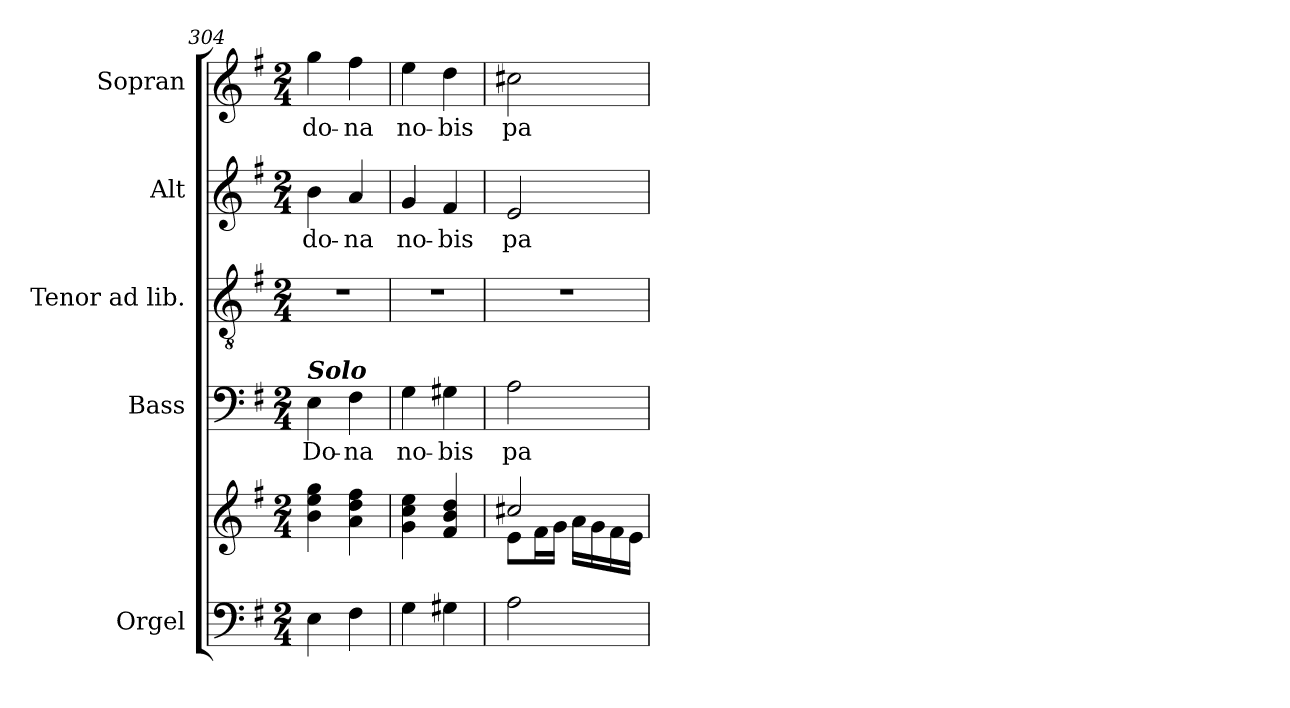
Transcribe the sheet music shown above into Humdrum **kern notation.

**kern	**kern	**kern	**text	**kern	**kern	**text	**kern	**text
*part5	*part5	*part4	*part4	*part3	*part2	*part2	*part1	*part1
*staff6	*staff5	*staff4	*staff4	*staff3	*staff2	*staff2	*staff1	*staff1
*I"Orgel	*	*I"Bass	*	*I"Tenor ad lib.	*I"Alt	*	*I"Sopran	*
*I'Org.	*	*I'B.	*	*I'T.	*I'A.	*	*I'S.	*
*clefF4	*clefG2	*clefF4	*	*clefGv2	*clefG2	*	*clefG2	*
*k[f#]	*k[f#]	*k[f#]	*	*k[f#]	*k[f#]	*	*k[f#]	*
*G:	*G:	*G:	*	*G:	*G:	*	*G:	*
*M2/4	*M2/4	*M2/4	*	*M2/4	*M2/4	*	*M2/4	*
=304	=304	=304	=304	=304	=304	=304	=304	=304
!	!	!LO:TX:a:Bi:t=Solo	!	!	!	!	!	!
!	!	!	!LO:LY:b	!	!	!LO:LY:b	!	!LO:LY:b
4E\	4b\ 4ee\ 4gg\	4E\	Do-	2r	4b\	do-	4gg\	do-
!	!	!	!LO:LY:b	!	!	!LO:LY:b	!	!LO:LY:b
4F#\	4a\ 4dd\ 4ff#\	4F#\	-na	.	4a/	-na	4ff#\	-na
=305	=305	=305	=305	=305	=305	=305	=305	=305
!	!	!	!LO:LY:b	!	!	!LO:LY:b	!	!LO:LY:b
4G\	4g\ 4cc\ 4ee\	4G\	no-	2r	4g/	no-	4ee\	no-
!	!	!	!LO:LY:b	!	!	!LO:LY:b	!	!LO:LY:b
4G#X\	4f#/ 4b/ 4dd/	4G#X\	-bis	.	4f#/	-bis	4dd\	-bis
=306	=306	=306	=306	=306	=306	=306	=306	=306
*	*^	*	*	*	*	*	*	*
!	!	!	!	!LO:LY:b	!	!	!LO:LY:b	!	!LO:LY:b
2A\	2cc#X/	8e\L	2A\	pa-	2r	2e/	pa-	2cc#X\	pa-
.	.	16f#\L	.	.	.	.	.	.	.
.	.	16g\JJ	.	.	.	.	.	.	.
.	.	16a\LL	.	.	.	.	.	.	.
.	.	16g\	.	.	.	.	.	.	.
.	.	16f#\	.	.	.	.	.	.	.
.	.	16e\JJ	.	.	.	.	.	.	.
*	*v	*v	*	*	*	*	*	*	*
=	=	=	=	=	=	=	=	=
*-	*-	*-	*-	*-	*-	*-	*-	*-
